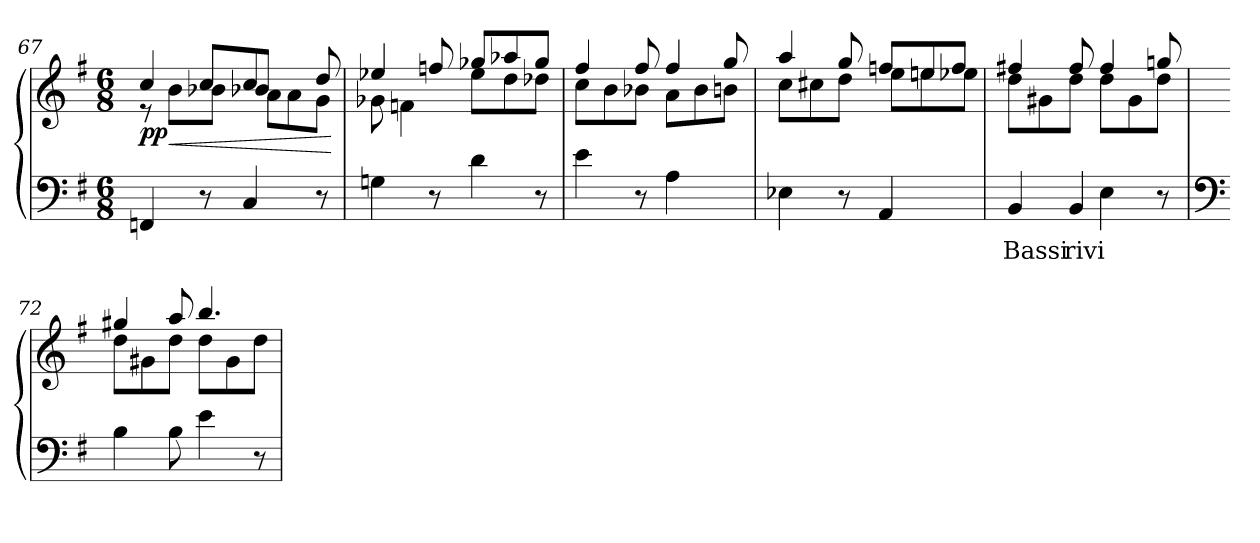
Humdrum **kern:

**kern	**text	**kern	**dynam
*part1	*part1	*part1	*part1
*staff2	*staff2	*staff1	*staff1/2
*clefF4	*	*clefG2	*
*k[f#]	*	*k[f#]	*
*M6/8	*	*M6/8	*
=67	=67	=67	=67
*	*	*^	*
*	*	*	*^	*
!	!	!	!	!	!LO:DY:b
4FFn/	.	4.ryy	4cc/	8re	pp
!	!	!	!	!	!LO:HP:b
.	.	.	.	8b\L	<
8r	.	.	8cc/L	8b-X\J	.
4C/	.	4cc/	8b-X/J	8a\L	.
.	.	.	8ryy	8a\	.
8r	.	8ryy	8dd/	8g\J	.
*	*	*v	*v	*v	*
.	.	.	[
!!LO:LB:g=z
=68	=68	=68	=68
*	*	*^	*
4Gn\	.	4ee-X/	8g-X\	.
.	.	.	4fn\	.
8r	.	8ffn/	.	.
4d\	.	8gg-X/L	8ee-\L	.
.	.	8aa-X/	8dd\	.
8r	.	8gg-/J	8dd-X\J	.
=69	=69	=69	=69	=69
4e\	.	4ff#/	8cc\L	.
.	.	.	8b\	.
8r	.	8ff#/	8b-X\J	.
4A\	.	4ff#/	8a\L	.
.	.	.	8b-\	.
8ryy	.	8gg/	8bn\J	.
=70	=70	=70	=70	=70
4E-X\	.	4aa/	8cc\L	.
.	.	.	8cc#X\	.
8r	.	8gg/	8dd\J	.
4AA/	.	8ffn/L	8ee\L	.
.	.	8een/	8een\	.
8ryy	.	8ff/J	8ee-X\J	.
=71	=71	=71	=71	=71
*^	*	*	*	*
4.ryy	4BB/	Bassi	4ff#X/	8dd\L	.
.	.	.	.	8g#X\	.
.	4BB/	rivi	8ff#/	8dd\J	.
4E\	.	.	4ff#/	8dd\L	.
.	4ryy	.	.	8g#\	.
8r	.	.	8ggn/	8dd\J	.
*v	*v	*	*	*	*
!!LO:LB:g=z	!!
=72	=72	=72	=72	=72
*clefF4	*	*	*	*
4B\	.	4gg#X/	8dd\L	.
.	.	.	8g#X\	.
8B\	.	8aa/	8dd\J	.
4e\	.	4.bb/	8dd\L	.
.	.	.	8g#\	.
8r	.	.	8dd\J	.
*	*	*v	*v	*
=	=	=	=
*-	*-	*-	*-
